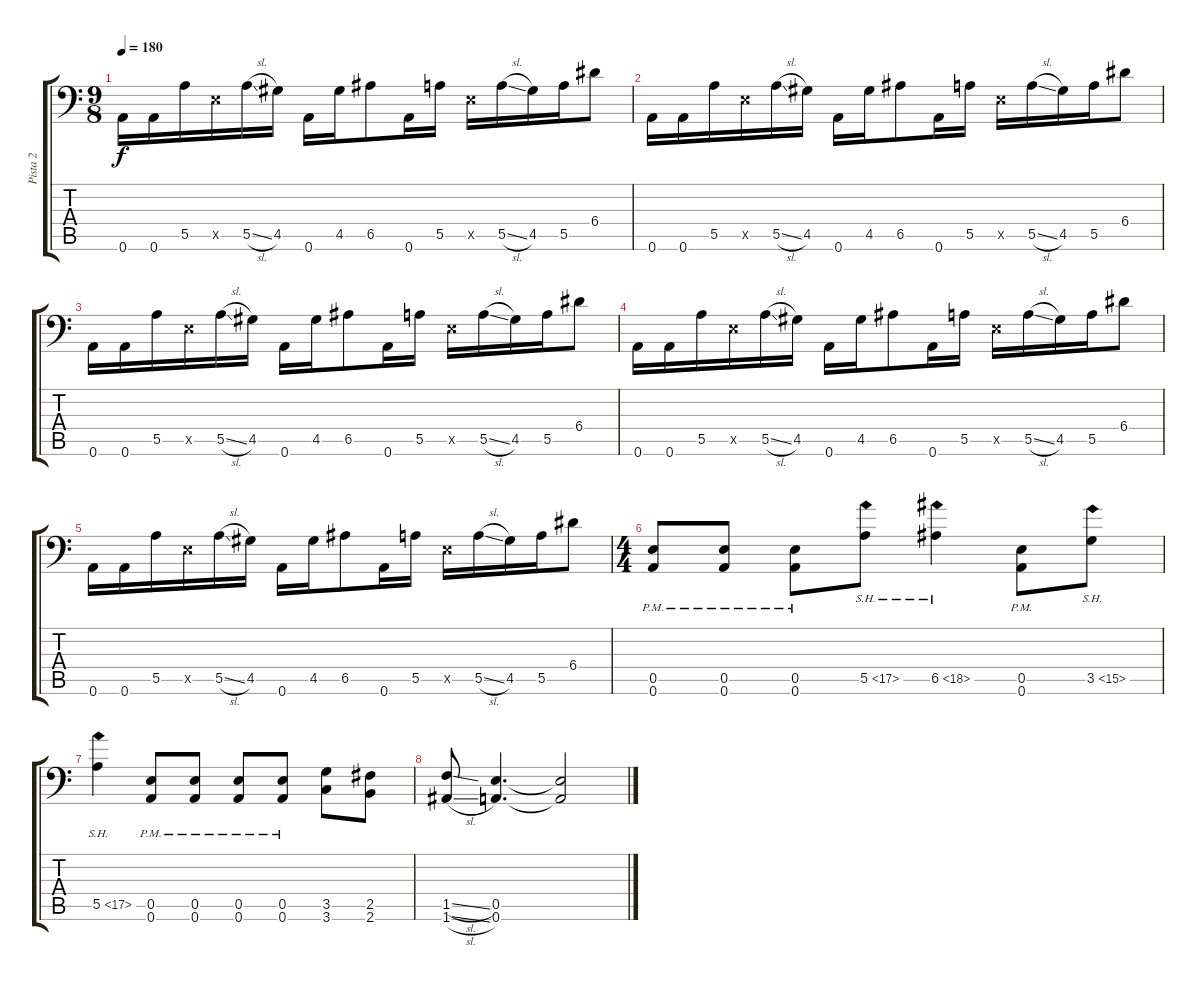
\track ("Pista 2" "Pista 2") {mute instrument distortionguitar}
\staff {score tabs}
\tuning (B3 Gb3 D3 A2 E2 A1) {hide}
\ts (9 8)
\tempo 180
\clef f4
\ks c
0.6.16{dy f} 0.6.16 5.5.16 0.5{x}.16 5.5{sl}.16 4.5.16 0.6.16 4.5.16 6.5.8 0.6.16 5.5.16 0.5{x}.16 5.5{sl}.16 4.5.16 5.5.16 6.4.8 |
0.6.16 0.6.16 5.5.16 0.5{x}.16 5.5{sl}.16 4.5.16 0.6.16 4.5.16 6.5.8 0.6.16 5.5.16 0.5{x}.16 5.5{sl}.16 4.5.16 5.5.16 6.4.8 |
0.6.16 0.6.16 5.5.16 0.5{x}.16 5.5{sl}.16 4.5.16 0.6.16 4.5.16 6.5.8 0.6.16 5.5.16 0.5{x}.16 5.5{sl}.16 4.5.16 5.5.16 6.4.8 |
0.6.16 0.6.16 5.5.16 0.5{x}.16 5.5{sl}.16 4.5.16 0.6.16 4.5.16 6.5.8 0.6.16 5.5.16 0.5{x}.16 5.5{sl}.16 4.5.16 5.5.16 6.4.8 |
0.6.16 0.6.16 5.5.16 0.5{x}.16 5.5{sl}.16 4.5.16 0.6.16 4.5.16 6.5.8 0.6.16 5.5.16 0.5{x}.16 5.5{sl}.16 4.5.16 5.5.16 6.4.8 |
\ts (4 4)
(0.5{pm} 0.6{pm}).8 (0.5{pm} 0.6{pm}).8 (0.5{pm} 0.6{pm}).8 5.5{sh 12}.8 6.5{sh 12}.4 (0.5{pm} 0.6{pm}).8 3.5{sh 12}.8 |
5.5{sh 12}.4 (0.5{pm} 0.6{pm}).8 (0.5{pm} 0.6{pm}).8 (0.5{pm} 0.6{pm}).8 (0.5{pm} 0.6{pm}).8 (3.5 3.6).8 (2.5 2.6).8 |
(1.5{sl} 1.6{sl}).8 (0.5 0.6).4{d} (0.5{t} 0.6{t}).2
